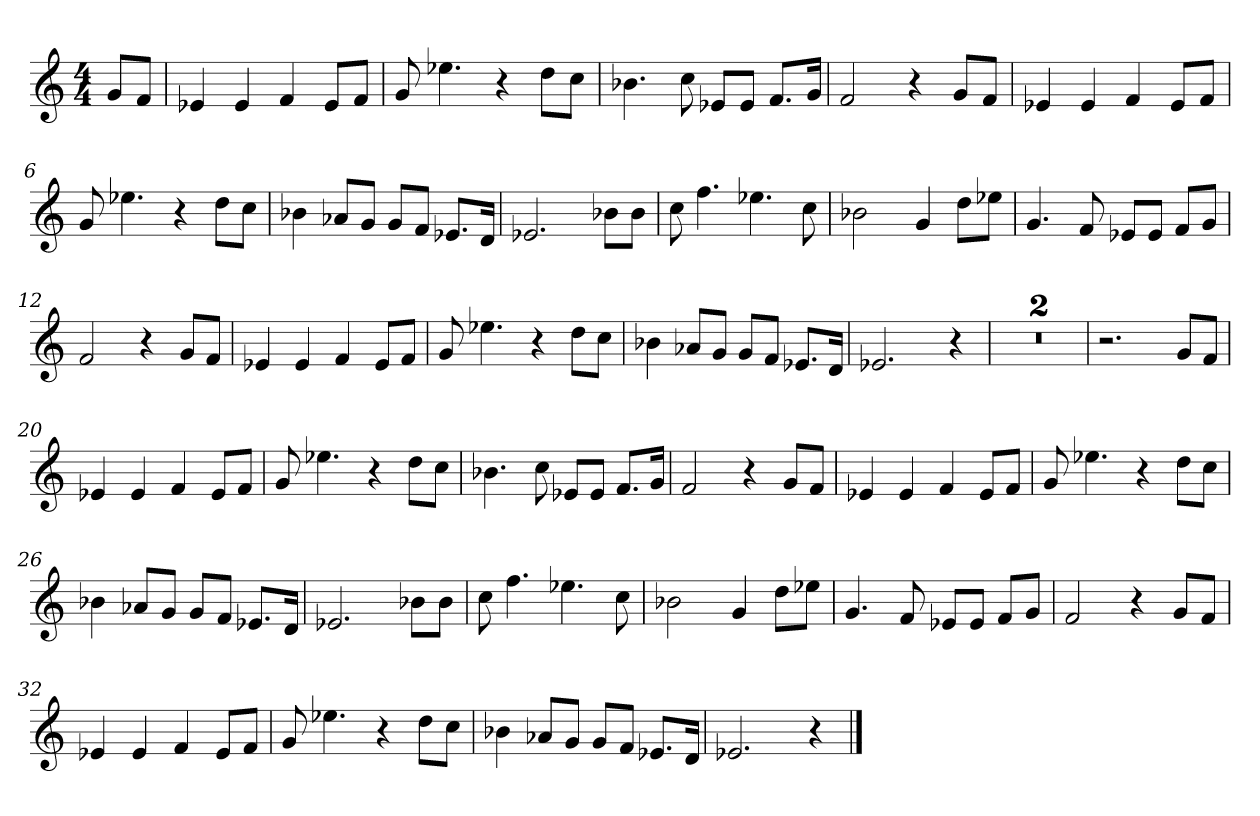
**kern
*part1
*staff1
*M4/4
*MM70
=
8gL
8fJ
=1
4e-X
4e-
4f
8e-L
8fJ
=2
8g
4.ee-X
4r
8ddL
8ccJ
=3
4.b-X
8cc
8e-XL
8e-J
8.fL
16gJk
=4
2f
4r
8gL
8fJ
=5
4e-X
4e-
4f
8e-L
8fJ
=6
8g
4.ee-X
4r
8ddL
8ccJ
=7
4b-X
8a-XL
8gJ
8gL
8fJ
8.e-XL
16dJk
=8
2.e-X
8b-XL
8b-J
=9
8cc
4.ff
4.ee-X
8cc
=10
2b-X
4g
8ddL
8ee-XJ
=11
4.g
8f
8e-XL
8e-J
8fL
8gJ
=12
2f
4r
8gL
8fJ
=13
4e-X
4e-
4f
8e-L
8fJ
=14
8g
4.ee-X
4r
8ddL
8ccJ
=15
4b-X
8a-XL
8gJ
8gL
8fJ
8.e-XL
16dJk
=16
2.e-X
4r
=17
1r
=18
1r
=19
2.r
8gL
8fJ
=20
4e-X
4e-
4f
8e-L
8fJ
=21
8g
4.ee-X
4r
8ddL
8ccJ
=22
4.b-X
8cc
8e-XL
8e-J
8.fL
16gJk
=23
2f
4r
8gL
8fJ
=24
4e-X
4e-
4f
8e-L
8fJ
=25
8g
4.ee-X
4r
8ddL
8ccJ
=26
4b-X
8a-XL
8gJ
8gL
8fJ
8.e-XL
16dJk
=27
2.e-X
8b-XL
8b-J
=28
8cc
4.ff
4.ee-X
8cc
=29
2b-X
4g
8ddL
8ee-XJ
=30
4.g
8f
8e-XL
8e-J
8fL
8gJ
=31
2f
4r
8gL
8fJ
=32
4e-X
4e-
4f
8e-L
8fJ
=33
8g
4.ee-X
4r
8ddL
8ccJ
=34
4b-X
8a-XL
8gJ
8gL
8fJ
8.e-XL
16dJk
=35
2.e-X
4r
==
*-
